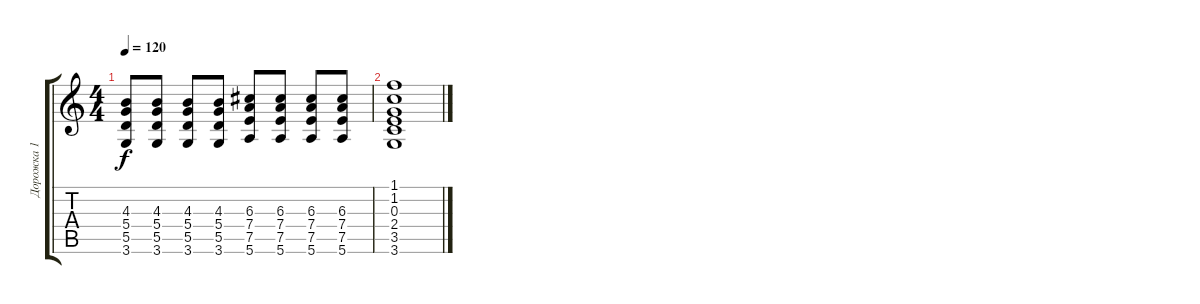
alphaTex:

\track ("Дорожка 1" "Дорожка 1") {instrument overdrivenguitar}
\staff {score tabs}
\tuning (E4 B3 G3 D3 A2 E2) {hide}
\ts (4 4)
\tempo 120
\clef g2
\ks c
(4.3 5.4 5.5 3.6).8{dy f} (4.3 5.4 5.5 3.6).8 (4.3 5.4 5.5 3.6).8 (4.3 5.4 5.5 3.6).8 (6.3 7.4 7.5 5.6).8 (6.3 7.4 7.5 5.6).8 (6.3 7.4 7.5 5.6).8 (6.3 7.4 7.5 5.6).8 |
(1.1 1.2 0.3 2.4 3.5 3.6).1
